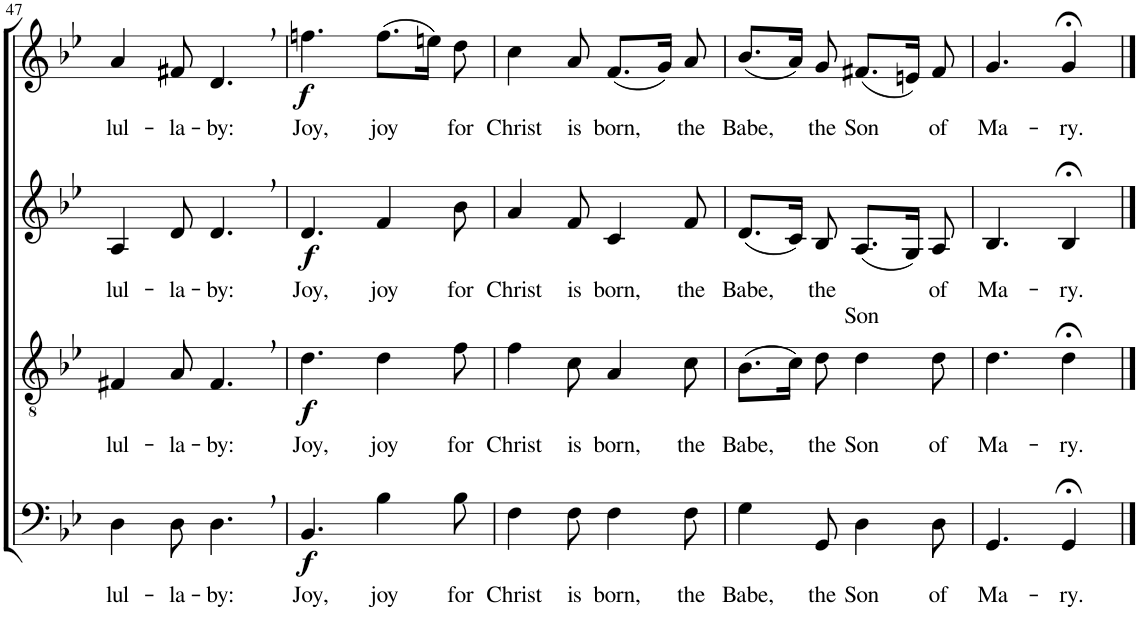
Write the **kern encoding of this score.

**kern	**text	**dynam	**kern	**text	**dynam	**kern	**text	**dynam	**kern	**text	**dynam
*part4	*part4	*part4	*part3	*part3	*part3	*part2	*part2	*part2	*part1	*part1	*part1
*staff4	*staff4	*staff4	*staff3	*staff3	*staff3	*staff2	*staff2	*staff2	*staff1	*staff1	*staff1
*I"Bassi	*	*	*I"Tenori	*	*	*I"Contralti	*	*	*I"Soprani	*	*
!!LO:PB:g=z
*clefF4	*	*	*clefGv2	*	*	*clefG2	*	*	*clefG2	*	*
*	*	*	*	*	*	*	*	*	*Trd1c2	*	*
*k[b-e-]	*	*	*k[b-e-]	*	*	*k[b-e-]	*	*	*k[b-e-]	*	*
*B-:	*	*	*B-:	*	*	*B-:	*	*	*B-:	*	*
*M6/8	*	*	*M6/8	*	*	*M6/8	*	*	*M6/8	*	*
=47	=47	=47	=47	=47	=47	=47	=47	=47	=47	=47	=47
!	!LO:LY:b	!	!	!LO:LY:b	!	!	!LO:LY:b	!	!	!LO:LY:b	!
4D\	lul-	.	4F#X/	lul-	.	4A/	lul-	.	4a/	lul-	.
!	!LO:LY:b	!	!	!LO:LY:b	!	!	!LO:LY:b	!	!	!LO:LY:b	!
8D\	-la-	.	8A/	-la-	.	8d/	-la-	.	8f#X/	-la-	.
!	!LO:LY:b	!	!	!LO:LY:b	!	!	!LO:LY:b	!	!	!LO:LY:b	!
4.D,\	-by:	.	4.F#,/	-by:	.	4.d,/	-by:	.	4.d,/	-by:	.
=48	=48	=48	=48	=48	=48	=48	=48	=48	=48	=48	=48
!	!LO:LY:b	!LO:DY:b	!	!LO:LY:b	!LO:DY:b	!	!LO:LY:b	!LO:DY:b	!	!LO:LY:b	!LO:DY:b
4.BB-/	Joy,	f	4.d\	Joy,	f	4.d/	Joy,	f	4.ffn\	Joy,	f
!	!LO:LY:b	!	!	!LO:LY:b	!	!	!LO:LY:b	!	!	!LO:LY:b	!
4B-\	joy	.	4d\	joy	.	4f/	joy	.	(8.ff\L	joy	.
.	.	.	.	.	.	.	.	.	16een\Jk)	.	.
!	!LO:LY:b	!	!	!LO:LY:b	!	!	!LO:LY:b	!	!	!LO:LY:b	!
8B-\	for	.	8f\	for	.	8b-\	for	.	8dd\	for	.
=49	=49	=49	=49	=49	=49	=49	=49	=49	=49	=49	=49
!	!LO:LY:b	!	!	!LO:LY:b	!	!	!LO:LY:b	!	!	!LO:LY:b	!
4F\	Christ	.	4f\	Christ	.	4a/	Christ	.	4cc\	Christ	.
!	!LO:LY:b	!	!	!LO:LY:b	!	!	!LO:LY:b	!	!	!LO:LY:b	!
8F\	is	.	8c\	is	.	8f/	is	.	8a/	is	.
!	!LO:LY:b	!	!	!LO:LY:b	!	!	!LO:LY:b	!	!	!LO:LY:b	!
4F\	born,	.	4A/	born,	.	4c/	born,	.	(8.f/L	born,	.
.	.	.	.	.	.	.	.	.	16g/Jk)	.	.
!	!LO:LY:b	!	!	!LO:LY:b	!	!	!LO:LY:b	!	!	!LO:LY:b	!
8F\	the	.	8c\	the	.	8f/	the	.	8a/	the	.
=50	=50	=50	=50	=50	=50	=50	=50	=50	=50	=50	=50
!	!LO:LY:b	!	!	!LO:LY:b	!	!	!LO:LY:b	!	!	!LO:LY:b	!
4G\	Babe,	.	(8.B-\L	Babe,	.	(8.d/L	Babe,	.	(8.b-/L	Babe,	.
.	.	.	16c\Jk)	.	.	16c/Jk)	.	.	16a/Jk)	.	.
!	!LO:LY:b	!	!	!LO:LY:b	!	!	!LO:LY:b	!	!	!LO:LY:b	!
8GG/	the	.	8d\	the	.	8B-/	the	.	8g/	the	.
!	!LO:LY:b	!	!	!LO:LY:b	!	!	!LO:LY:b	!	!	!LO:LY:b	!
4D\	Son	.	4d\	Son	.	(8.A/L	Son	.	(8.f#X/L	Son	.
.	.	.	.	.	.	16G/Jk)	.	.	16en/Jk)	.	.
!	!LO:LY:b	!	!	!LO:LY:b	!	!	!LO:LY:b	!	!	!LO:LY:b	!
8D\	of	.	8d\	of	.	8A/	of	.	8f#/	of	.
=51	=51	=51	=51	=51	=51	=51	=51	=51	=51	=51	=51
!	!LO:LY:b	!	!	!LO:LY:b	!	!	!LO:LY:b	!	!	!LO:LY:b	!
4.GG/	Ma-	.	4.d\	Ma-	.	4.B-/	Ma-	.	4.g/	Ma-	.
!	!LO:LY:b	!	!	!LO:LY:b	!	!	!LO:LY:b	!	!	!LO:LY:b	!
4GG;</	-ry.	.	4d;<\	-ry.	.	4B-;</	-ry.	.	4g;</	-ry.	.
==	==	==	==	==	==	==	==	==	==	==	==
*-	*-	*-	*-	*-	*-	*-	*-	*-	*-	*-	*-
